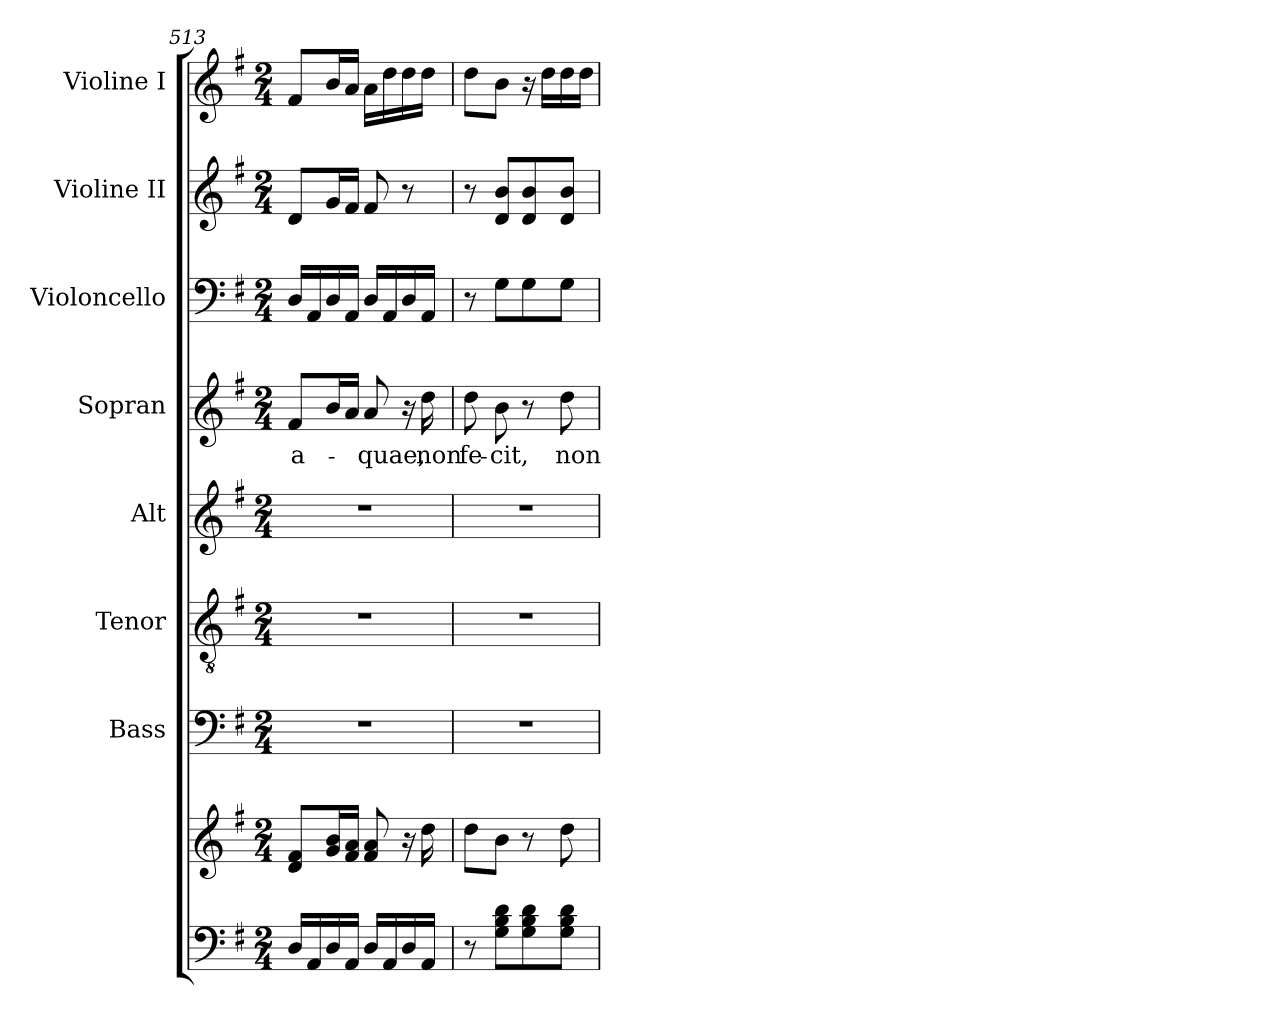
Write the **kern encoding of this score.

**kern	**kern	**kern	**kern	**kern	**kern	**text	**kern	**kern	**kern
*part8	*part8	*part7	*part6	*part5	*part4	*part4	*part3	*part2	*part1
*staff9	*staff8	*staff7	*staff6	*staff5	*staff4	*staff4	*staff3	*staff2	*staff1
*	*	*I"Bass	*I"Tenor	*I"Alt	*I"Sopran	*	*I"Violoncello	*I"Violine II	*I"Violine I
*	*	*I'B.	*I'T.	*I'A.	*I'S.	*	*I'Vc.	*I'Vl. II	*I'Vl. I
!!LO:PB:g=z
*clefF4	*clefG2	*clefF4	*clefGv2	*clefG2	*clefG2	*	*clefF4	*clefG2	*clefG2
*	*	*	*	*	*	*	*ITrd7c12	*	*
*k[f#]	*k[f#]	*k[f#]	*k[f#]	*k[f#]	*k[f#]	*	*k[f#]	*k[f#]	*k[f#]
*G:	*G:	*G:	*G:	*G:	*G:	*	*G:	*G:	*G:
*M2/4	*M2/4	*M2/4	*M2/4	*M2/4	*M2/4	*	*M2/4	*M2/4	*M2/4
=513	=513	=513	=513	=513	=513	=513	=513	=513	=513
!	!	!	!	!	!	!LO:LY:b	!	!	!
16D/LL	8d/ 8f#/L	2r	2r	2r	8f#/L	a-	16DD/LL	8d/L	8f#/L
16AA/	.	.	.	.	.	.	16AAA/	.	.
16D/	16g/ 16b/L	.	.	.	16b/L	.	16DD/	16g/L	16b/L
16AA/JJ	16f#/ 16a/JJ	.	.	.	16a/JJ	.	16AAA/JJ	16f#/JJ	16a/JJ
!	!	!	!	!	!	!LO:LY:b	!	!	!
16D/LL	8f#/ 8a/	.	.	.	8a/	-quae,	16DD/LL	8f#/	16a\LL
16AA/	.	.	.	.	.	.	16AAA/	.	16dd\
16D/	16r	.	.	.	16r	.	16DD/	8r	16dd\
!	!	!	!	!	!	!LO:LY:b	!	!	!
16AA/JJ	16dd\	.	.	.	16dd\	non	16AAA/JJ	.	16dd\JJ
=514	=514	=514	=514	=514	=514	=514	=514	=514	=514
!	!	!	!	!	!	!LO:LY:b	!	!	!
8r	8dd\L	2r	2r	2r	8dd\	fe-	8r	8r	8dd\L
!	!	!	!	!	!	!LO:LY:b	!	!	!
8G\ 8B\ 8d\L	8b\J	.	.	.	8b\	-cit,	8GG\L	8d/ 8b/L	8b\J
8G\ 8B\ 8d\	8r	.	.	.	8r	.	8GG\	8d/ 8b/	16r
.	.	.	.	.	.	.	.	.	16dd\LL
!	!	!	!	!	!	!LO:LY:b	!	!	!
8G\ 8B\ 8d\J	8dd\	.	.	.	8dd\	non	8GG\J	8d/ 8b/J	16dd\
.	.	.	.	.	.	.	.	.	16dd\JJ
=	=	=	=	=	=	=	=	=	=
*-	*-	*-	*-	*-	*-	*-	*-	*-	*-
